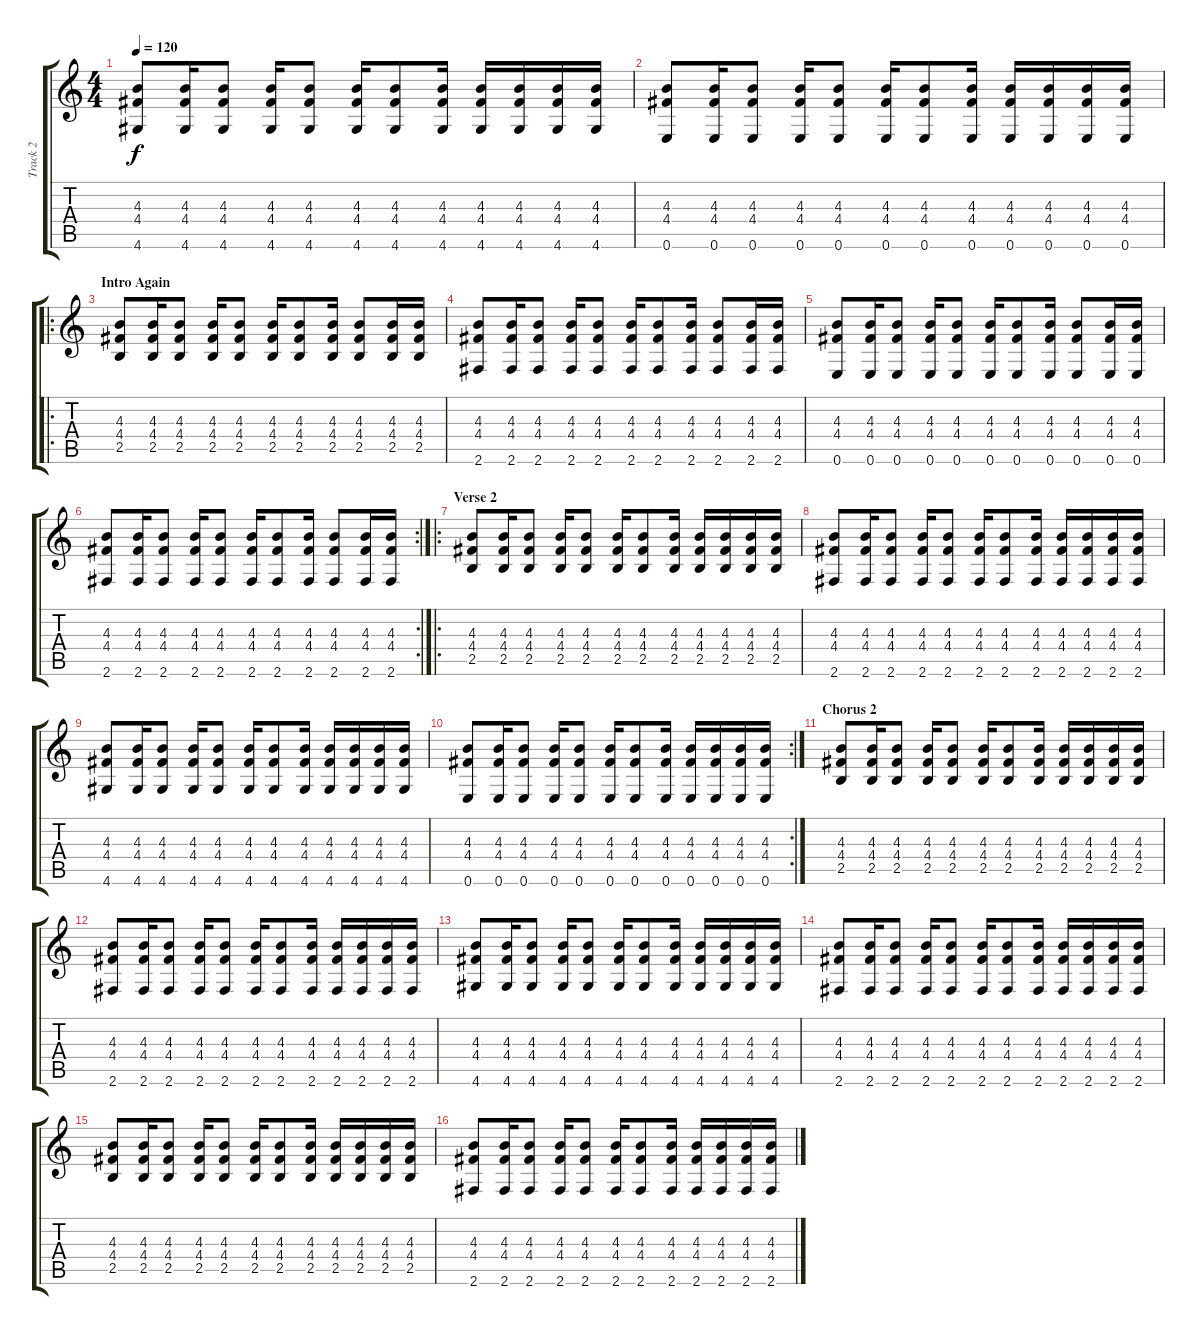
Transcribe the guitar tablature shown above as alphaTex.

\track ("Track 2" "Track 2") {instrument acousticguitarsteel}
\staff {score tabs}
\tuning (E4 B3 G3 D3 A2 E2) {hide}
\ts (4 4)
\tempo 120
\clef g2
\ks c
(4.3 4.4 4.6).8{dy f} (4.3 4.4 4.6).16 (4.3 4.4 4.6).8 (4.3 4.4 4.6).16 (4.3 4.4 4.6).8 (4.3 4.4 4.6).16 (4.3 4.4 4.6).8 (4.3 4.4 4.6).16 (4.3 4.4 4.6).16 (4.3 4.4 4.6).16 (4.3 4.4 4.6).16 (4.3 4.4 4.6).16 |
(4.3 4.4 0.6).8 (4.3 4.4 0.6).16 (4.3 4.4 0.6).8 (4.3 4.4 0.6).16 (4.3 4.4 0.6).8 (4.3 4.4 0.6).16 (4.3 4.4 0.6).8 (4.3 4.4 0.6).16 (4.3 4.4 0.6).16 (4.3 4.4 0.6).16 (4.3 4.4 0.6).16 (4.3 4.4 0.6).16 |
\ro
\section ("" "Intro Again")
(4.3 4.4 2.5).8 (4.3 4.4 2.5).16 (4.3 4.4 2.5).8 (4.3 4.4 2.5).16 (4.3 4.4 2.5).8 (4.3 4.4 2.5).16 (4.3 4.4 2.5).8 (4.3 4.4 2.5).16 (4.3 4.4 2.5).8 (4.3 4.4 2.5).16 (4.3 4.4 2.5).16 |
(4.3 4.4 2.6).8 (4.3 4.4 2.6).16 (4.3 4.4 2.6).8 (4.3 4.4 2.6).16 (4.3 4.4 2.6).8 (4.3 4.4 2.6).16 (4.3 4.4 2.6).8 (4.3 4.4 2.6).16 (4.3 4.4 2.6).8 (4.3 4.4 2.6).16 (4.3 4.4 2.6).16 |
(4.3 4.4 0.6).8 (4.3 4.4 0.6).16 (4.3 4.4 0.6).8 (4.3 4.4 0.6).16 (4.3 4.4 0.6).8 (4.3 4.4 0.6).16 (4.3 4.4 0.6).8 (4.3 4.4 0.6).16 (4.3 4.4 0.6).8 (4.3 4.4 0.6).16 (4.3 4.4 0.6).16 |
\rc 2
(4.3 4.4 2.6).8 (4.3 4.4 2.6).16 (4.3 4.4 2.6).8 (4.3 4.4 2.6).16 (4.3 4.4 2.6).8 (4.3 4.4 2.6).16 (4.3 4.4 2.6).8 (4.3 4.4 2.6).16 (4.3 4.4 2.6).8 (4.3 4.4 2.6).16 (4.3 4.4 2.6).16 |
\ro
\section ("" "Verse 2")
(4.3 4.4 2.5).8 (4.3 4.4 2.5).16 (4.3 4.4 2.5).8 (4.3 4.4 2.5).16 (4.3 4.4 2.5).8 (4.3 4.4 2.5).16 (4.3 4.4 2.5).8 (4.3 4.4 2.5).16 (4.3 4.4 2.5).16 (4.3 4.4 2.5).16 (4.3 4.4 2.5).16 (4.3 4.4 2.5).16 |
(4.3 4.4 2.6).8 (4.3 4.4 2.6).16 (4.3 4.4 2.6).8 (4.3 4.4 2.6).16 (4.3 4.4 2.6).8 (4.3 4.4 2.6).16 (4.3 4.4 2.6).8 (4.3 4.4 2.6).16 (4.3 4.4 2.6).16 (4.3 4.4 2.6).16 (4.3 4.4 2.6).16 (4.3 4.4 2.6).16 |
(4.3 4.4 4.6).8 (4.3 4.4 4.6).16 (4.3 4.4 4.6).8 (4.3 4.4 4.6).16 (4.3 4.4 4.6).8 (4.3 4.4 4.6).16 (4.3 4.4 4.6).8 (4.3 4.4 4.6).16 (4.3 4.4 4.6).16 (4.3 4.4 4.6).16 (4.3 4.4 4.6).16 (4.3 4.4 4.6).16 |
\rc 2
(4.3 4.4 0.6).8 (4.3 4.4 0.6).16 (4.3 4.4 0.6).8 (4.3 4.4 0.6).16 (4.3 4.4 0.6).8 (4.3 4.4 0.6).16 (4.3 4.4 0.6).8 (4.3 4.4 0.6).16 (4.3 4.4 0.6).16 (4.3 4.4 0.6).16 (4.3 4.4 0.6).16 (4.3 4.4 0.6).16 |
\section ("" "Chorus 2")
(4.3 4.4 2.5).8 (4.3 4.4 2.5).16 (4.3 4.4 2.5).8 (4.3 4.4 2.5).16 (4.3 4.4 2.5).8 (4.3 4.4 2.5).16 (4.3 4.4 2.5).8 (4.3 4.4 2.5).16 (4.3 4.4 2.5).16 (4.3 4.4 2.5).16 (4.3 4.4 2.5).16 (4.3 4.4 2.5).16 |
(4.3 4.4 2.6).8 (4.3 4.4 2.6).16 (4.3 4.4 2.6).8 (4.3 4.4 2.6).16 (4.3 4.4 2.6).8 (4.3 4.4 2.6).16 (4.3 4.4 2.6).8 (4.3 4.4 2.6).16 (4.3 4.4 2.6).16 (4.3 4.4 2.6).16 (4.3 4.4 2.6).16 (4.3 4.4 2.6).16 |
(4.3 4.4 4.6).8 (4.3 4.4 4.6).16 (4.3 4.4 4.6).8 (4.3 4.4 4.6).16 (4.3 4.4 4.6).8 (4.3 4.4 4.6).16 (4.3 4.4 4.6).8 (4.3 4.4 4.6).16 (4.3 4.4 4.6).16 (4.3 4.4 4.6).16 (4.3 4.4 4.6).16 (4.3 4.4 4.6).16 |
(4.3 4.4 2.6).8 (4.3 4.4 2.6).16 (4.3 4.4 2.6).8 (4.3 4.4 2.6).16 (4.3 4.4 2.6).8 (4.3 4.4 2.6).16 (4.3 4.4 2.6).8 (4.3 4.4 2.6).16 (4.3 4.4 2.6).16 (4.3 4.4 2.6).16 (4.3 4.4 2.6).16 (4.3 4.4 2.6).16 |
(4.3 4.4 2.5).8 (4.3 4.4 2.5).16 (4.3 4.4 2.5).8 (4.3 4.4 2.5).16 (4.3 4.4 2.5).8 (4.3 4.4 2.5).16 (4.3 4.4 2.5).8 (4.3 4.4 2.5).16 (4.3 4.4 2.5).16 (4.3 4.4 2.5).16 (4.3 4.4 2.5).16 (4.3 4.4 2.5).16 |
(4.3 4.4 2.6).8 (4.3 4.4 2.6).16 (4.3 4.4 2.6).8 (4.3 4.4 2.6).16 (4.3 4.4 2.6).8 (4.3 4.4 2.6).16 (4.3 4.4 2.6).8 (4.3 4.4 2.6).16 (4.3 4.4 2.6).16 (4.3 4.4 2.6).16 (4.3 4.4 2.6).16 (4.3 4.4 2.6).16
